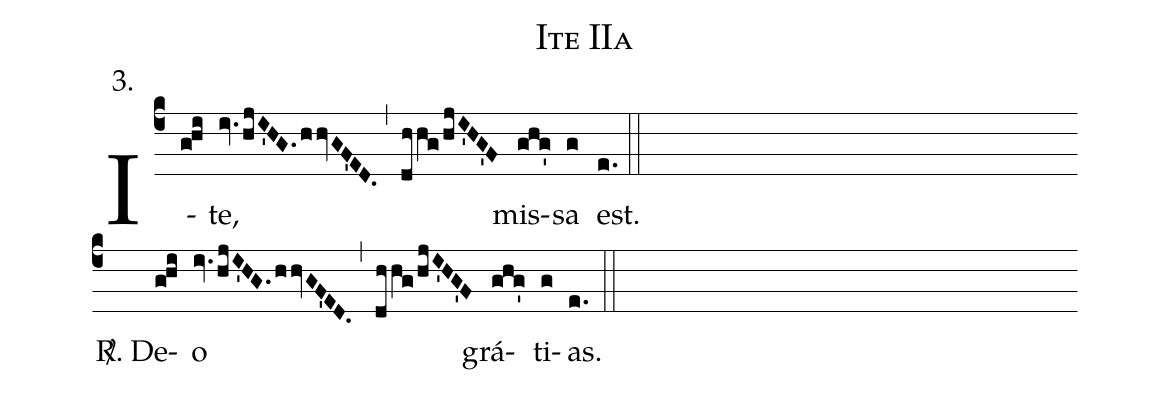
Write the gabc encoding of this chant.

name:Ite IIa;
office-part:Kyriale;
mode:3;
annotation:3.;
%%
(c4) I(g!hi)te,(iv.hjI'HG.hhvGF'ED.) (,) (dhhg/hjI'HG'F) mis(ghg')sa(g) est.(e.) (::) (Z-)
<sp>R/</sp>. De(g!hi)o(iv.hjI'HG.hhvGF'ED.) (,) (dhhg/hjI'HG'F) grá(ghg')ti(g)as.(e.) (::)
